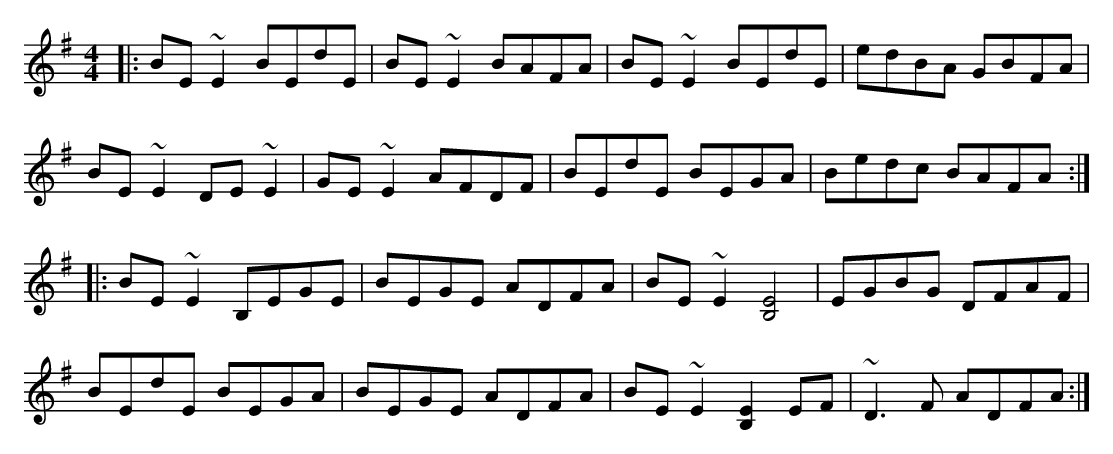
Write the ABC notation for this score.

X:1
M:4/4
K:Emin
|:BE~E2 BEdE|BE~E2 BAFA|BE~E2 BEdE|edBA GBFA|
BE~E2 DE~E2|GE~E2 AFDF|BEdE BEGA|Bedc BAFA:|
|:BE~E2 B,EGE|BEGE ADFA|BE~E2 [B,4E4]|EGBG DFAF|
BEdE BEGA|BEGE ADFA|BE~E2 [B,2E2]EF|~D3F ADFA:|
